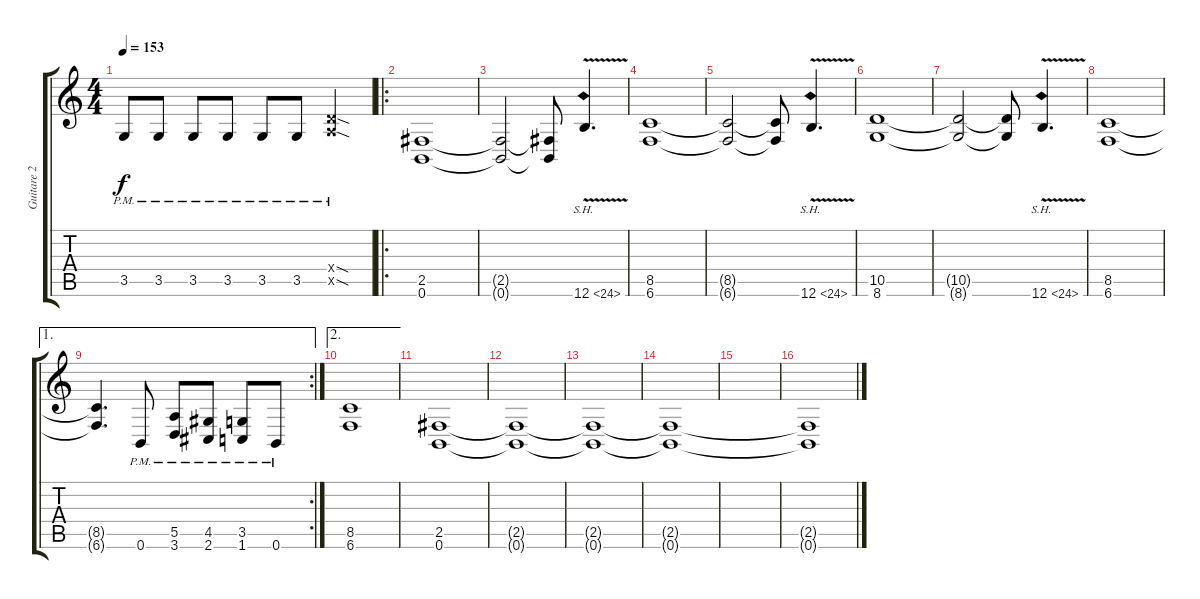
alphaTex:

\track ("Guitare 2" "Guitare 2") {instrument distortionguitar}
\staff {score tabs}
\tuning (B3 Gb3 D3 A2 E2 B1) {hide}
\ts (4 4)
\tempo 153
\clef g2
\ks c
3.5{pm}.8{dy f} 3.5{pm}.8 3.5{pm}.8 3.5{pm}.8 3.5{pm}.8 3.5{pm}.8 (0.4{sod x} 10.5{sod pm x}).4 |
\ro
(2.5 0.6).1 |
(2.5{t} 0.6{t}).2 (2.5{t} 0.6{t}).8 12.6{sh 12 v}.4{d} |
(8.5 6.6).1 |
(8.5{t} 6.6{t}).2 (8.5{t} 6.6{t}).8 12.6{sh 12 v}.4{d} |
(10.5 8.6).1 |
(10.5{t} 8.6{t}).2 (10.5{t} 8.6{t}).8 12.6{sh 12 v}.4{d} |
(8.5 6.6).1 |
\ae 1
\rc 2
(8.5{t} 6.6{t}).4{d} 0.6{pm}.8 (5.5{pm} 3.6{pm}).8 (4.5{pm} 2.6{pm}).8 (3.5{pm} 1.6{pm}).8 0.6{pm}.8 |
\ae 2
(8.5 6.6).1 |
(2.5 0.6).1 |
(2.5{t} 0.6{t}).1 |
(2.5{t} 0.6{t}).1 |
(2.5{t} 0.6{t}).1 |
|
(2.5{t} 0.6{t}).1
